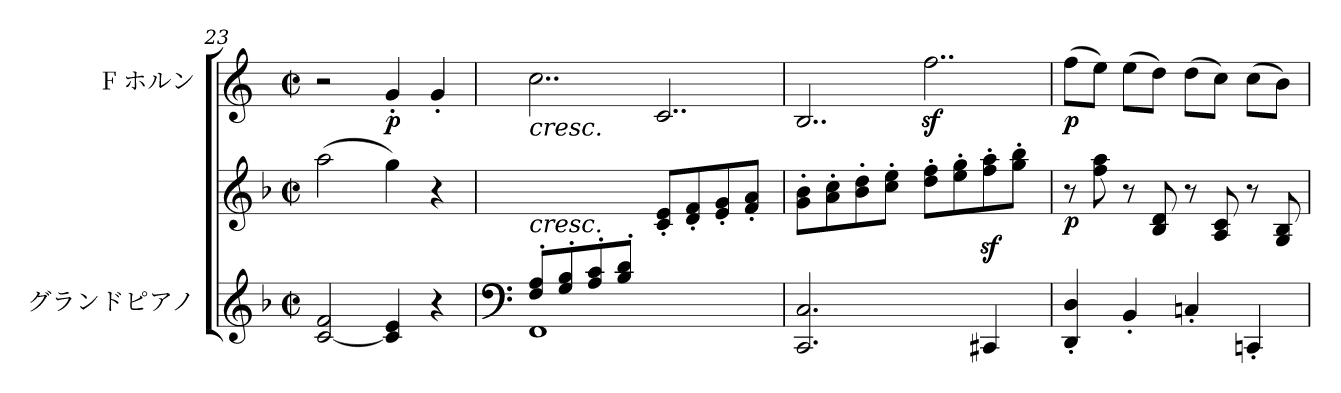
**kern	**kern	**dynam	**kern	**dynam
*part2	*part2	*part2	*part1	*part1
*staff3	*staff2	*staff2/3	*staff1	*staff1
*I"グランドピアノ	*	*	*I"F ホルン	*
*clefG2	*clefG2	*	*clefG2	*
*	*	*	*ITrd4c7	*
*k[b-]	*k[b-]	*	*k[b-]	*
*M2/2	*M2/2	*	*M2/2	*
*met(c|)	*met(c|)	*	*met(c|)	*
=23	=23	=23	=23	=23
[2c/ 2f/	(>2aa\	.	2r	.
!	!	!	!	!LO:DY:b
4c/] 4e/	4gg\)	.	4c'/	p
4r	4r	.	4c'/	.
=24	=24	=24	=24	=24
*clefF4	*	*	*	*
*^	*	*	*	*
!	!	!	!	!LO:TX:b:i:t=cresc.	!
!	!	!LO:TX:b:i:t=cresc.	!	!	!
!	!	!	!	!LO:N:head=open	!
8F/' 8A/'L	1FF	2ryy	.	4..f\	.
8G/' 8B-/'	.	.	.	.	.
8A/' 8c/'	.	.	.	.	.
8B-/' 8d/'J	.	.	.	.	.
.	.	.	.	16ryy	.
!	!	!	!	!LO:N:head=open	!
2ryy	.	8c/' 8e/'L	.	4..F/	.
.	.	8d/' 8f/'	.	.	.
.	.	8e/' 8g/'	.	.	.
.	.	8f/' 8a/'J	.	.	.
.	.	.	.	16ryy	.
*v	*v	*	*	*	*
=25	=25	=25	=25	=25
!	!	!	!LO:N:head=open	!
2.CC/ 2.C/	8g\' 8b-\'L	.	4..E/	.
.	8a\' 8cc\'	.	.	.
.	8b-\' 8dd\'	.	.	.
.	8cc\' 8ee\'J	.	.	.
.	.	.	16ryy	.
!	!	!	!LO:N:head=open	!
.	8dd\' 8ff\'L	.	4..b-z<\	.
.	8ee\' 8gg\'	.	.	.
4CC#X/	8ff\z<' 8aa\z<'	.	.	.
.	8gg\' 8bb-\'J	.	.	.
.	.	.	16ryy	.
=26	=26	=26	=26	=26
!	!	!LO:DY:b	!	!LO:DY:b
4DD/' 4D/'	8r	p	(>8b-\L	p
.	8ff\ 8aa\	.	8a\J)	.
4BB-'/	8r	.	(>8a\L	.
.	8B-/ 8d/	.	8g\J)	.
4Cn'/	8r	.	(>8g\L	.
.	8A/ 8c/	.	8f\J)	.
4CCn'/	8r	.	(>8f\L	.
.	8G/ 8B-/	.	8e\J)	.
=	=	=	=	=
*-	*-	*-	*-	*-
